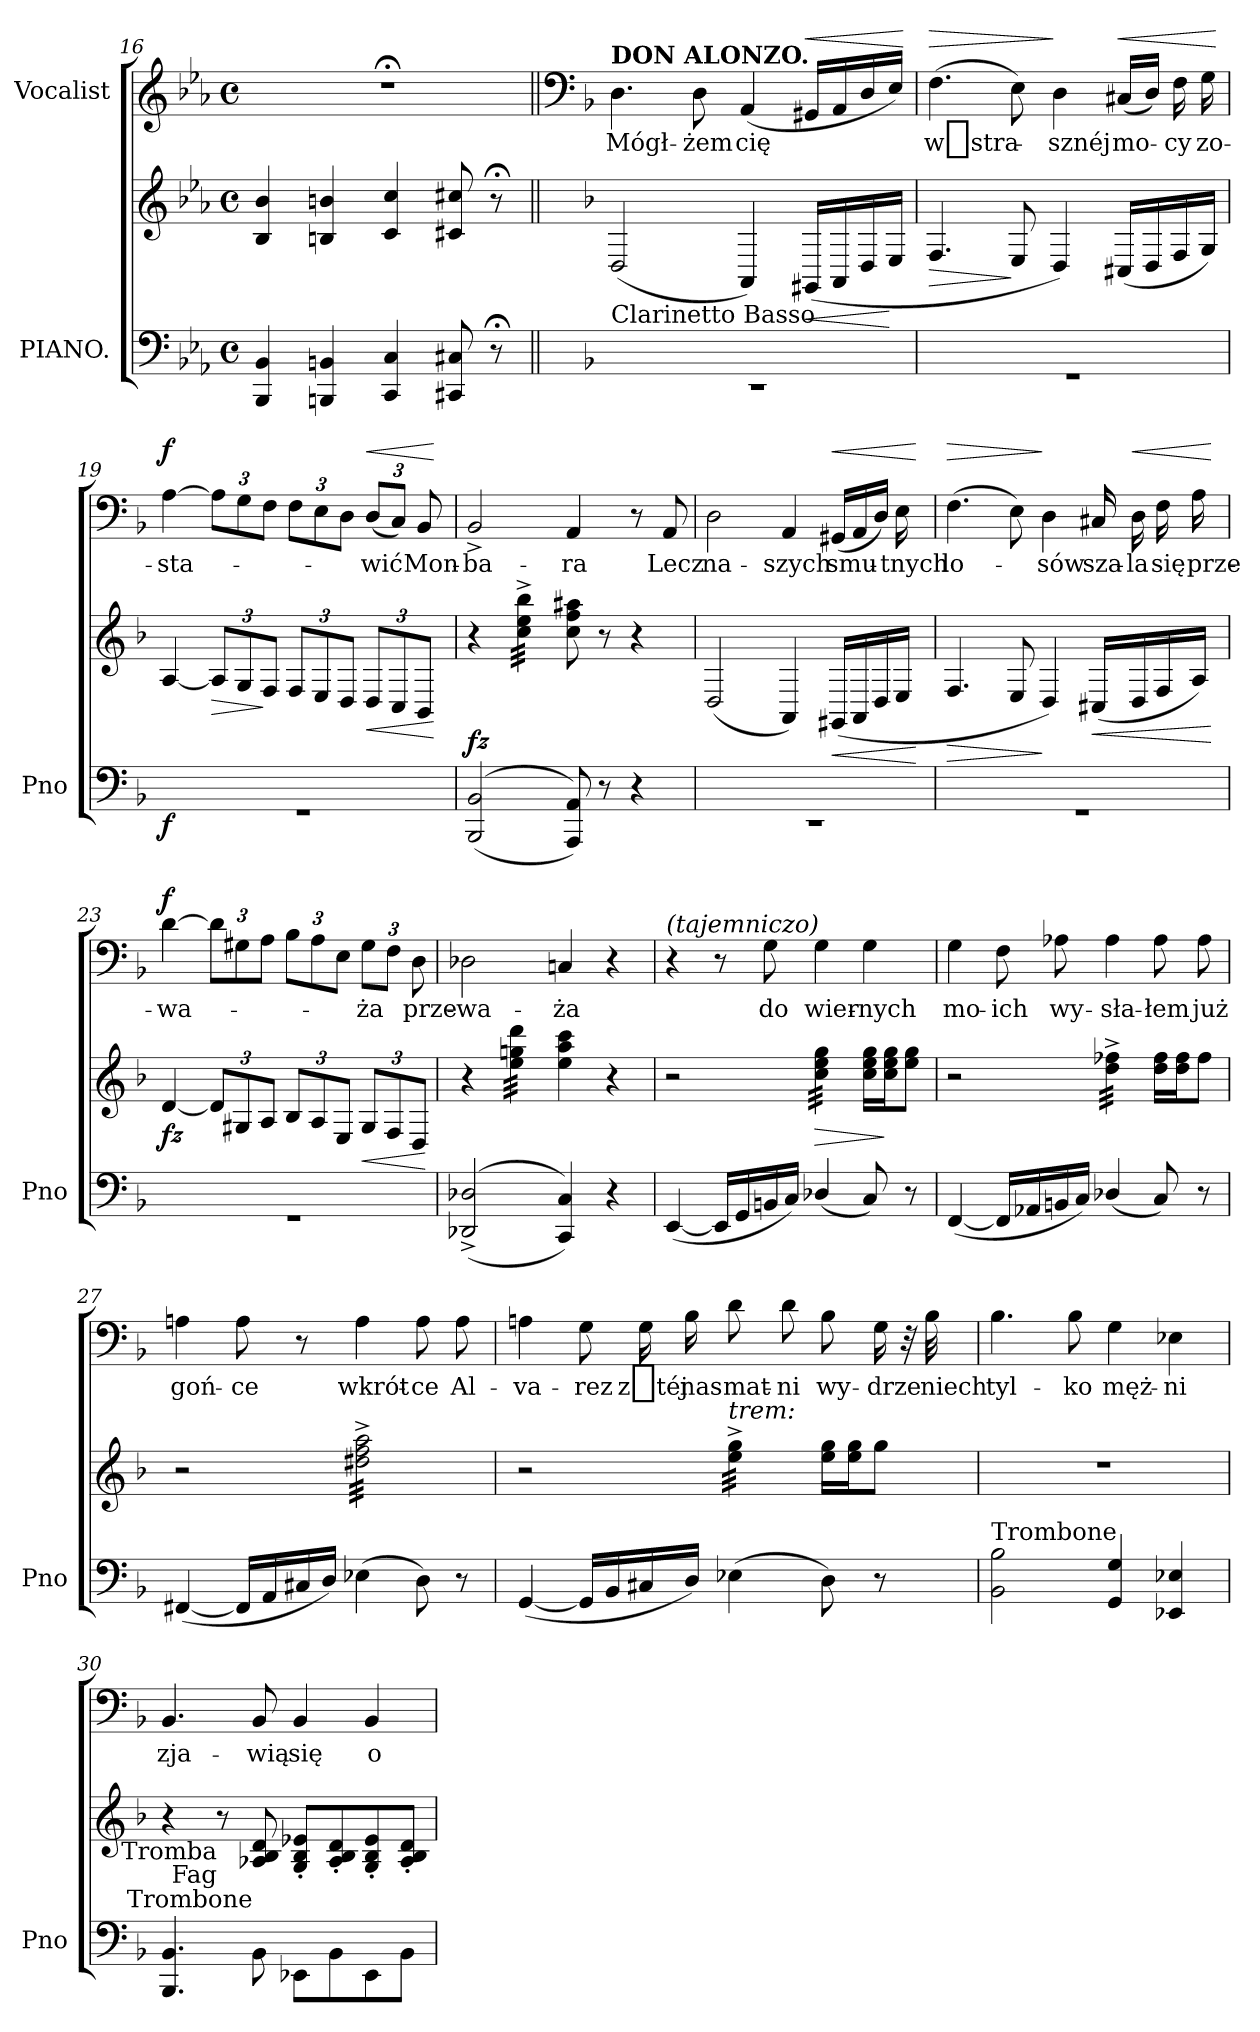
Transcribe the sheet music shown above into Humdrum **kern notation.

**kern	**kern	**dynam	**kern	**text	**dynam
*part2	*part2	*part2	*part1	*part1	*part1
*staff3	*staff2	*staff2/3	*staff1	*staff1	*staff1
*I"PIANO.	*	*	*I"Vocalist	*	*
*I'Pno	*	*	*	*	*
*clefF4	*clefG2	*	*clefG2	*	*
*k[b-e-a-]	*k[b-e-a-]	*	*k[b-e-a-]	*	*
*c:	*c:	*	*c:	*	*
*M4/4	*M4/4	*	*M4/4	*	*
*met(c)	*met(c)	*	*met(c)	*	*
=16	=16	=16	=16	=16	=16
4BBB-/ 4BB-/	4B-/ 4b-/	.	1r;<	.	.
4BBBn/ 4BBn/	4Bn/ 4bn/	.	.	.	.
4CC/ 4C/	4c/ 4cc/	.	.	.	.
8CC#X/ 8C#X/	8c#X/ 8cc#X/	.	.	.	.
8r;<	8r;<	.	.	.	.
=17||	=17||	=17||	=17||	=17||	=17||
*	*	*	*clefF4	*	*
*k[b-]	*k[b-]	*	*k[b-]	*	*
*	*	*	*MM72	*	*
!	!	!	!LO:TX:a:B:t=DON ALONZO.	!	!
!LO:TX:a:t=Clarinetto Basso	!	!	!	!	!
1rEE	(2D/	.	4.D\	Mógł-	.
.	.	.	8D\	-żem	.
.	4AA/)	.	(>4AA/	cię	.
!	!	!LO:HP:b	!	!	!LO:HP:a
.	(16GG#X/LL	<	16GG#X/LL	.	<
.	16AA/	.	16AA/	.	.
.	16D/	.	16D/	.	.
.	16E/JJ	[	16E/JJ)	.	.
.	.	.	.	.	[
=18	=18	=18	=18	=18	=18
!	!	!LO:HP:b	!	!	!LO:HP:a
1rGG	4.F/	>	(4.F\	w_stra-	>
.	8E/	]	8E\)	.	.
.	4D/)	.	4D\	-sznéj	]
!	!	!	!	!	!LO:HP:a
.	(<16C#X/LL	.	(16C#X/LL	mo-	<
.	16D/	.	16D/JJ)	.	.
.	16F/	.	16F\	-cy	.
.	16G/JJ)	.	16G\	zo-	.
.	.	.	.	.	[
=19	=19	=19	=19	=19	=19
!	!	!LO:DY:b=2	!	!	!LO:DY:a
1rGG	[4A/	f	[4A\	-sta-	f
!	!	!LO:HP:b	!	!	!
.	12A/L]	>	12A\L]	.	.
.	12G/	.	12G\	.	.
.	12F/J	]	12F\J	.	.
.	12F/L	.	12F\L	.	.
.	12E/	.	12E\	.	.
.	12D/J	.	12D\J	.	.
!	!	!LO:HP:b	!	!	!
*	*	*	*Xbrackettup	*	*
!	!	!	!	!	!LO:HP:a
.	12D/L	<	(12D/L	-wić	<
.	12C/	.	12C/J)	.	.
.	12BB-/J	.	12BB-/	Mon-	.
.	.	[	.	.	[
=20	=20	=20	=20	=20	=20
!	!	!LO:DY:a=2	!	!	!
(<(>2BBB-/ 2BB-/	4r	fz	2BB-^>/	-ba-	.
!	!LO:TX:a:i:t=trem&colon;	!	!	!	!
*	*tremolo	*	*	*	*
.	32cc^<\ 32ee^<\ 32bb-^<\LLL	.	.	.	.
.	32cc^<\ 32ee^<\ 32bb-^<\	.	.	.	.
.	32cc^<\ 32ee^<\ 32bb-^<\	.	.	.	.
.	32cc^<\ 32ee^<\ 32bb-^<\	.	.	.	.
.	32cc^<\ 32ee^<\ 32bb-^<\	.	.	.	.
.	32cc^<\ 32ee^<\ 32bb-^<\	.	.	.	.
.	32cc^<\ 32ee^<\ 32bb-^<\	.	.	.	.
.	32cc^<\ 32ee^<\ 32bb-^<\JJJ	.	.	.	.
*	*Xtremolo	*	*	*	*
8AAA/ 8AA/))	8cc\ 8ff\ 8aa#X\	.	4AA/	-ra	.
8r	8r	.	.	.	.
4r	4r	.	8r	.	.
.	.	.	8AA/	Lecz	.
=21	=21	=21	=21	=21	=21
1rEE	(2D/	.	2D\	na-	.
.	4AA/)	.	4AA/	-szych	.
!	!	!	!	!	!LO:HP:a
.	(16GG#X/LL	<	(16GG#X/LL	smu-	<
.	16AA/	.	16AA/	.	.
.	16D/	.	16D/JJ)	.	.
.	16E/JJ	.	16E\	-tnych	.
.	.	[	.	.	[
=22	=22	=22	=22	=22	=22
!	!	!	!	!	!LO:HP:a
1rGG	4.F/	>	(4.F\	lo-	>
.	8E/	.	8E\)	.	.
.	4D/)	]	4D\	-sów	]
.	(<16C#X/LL	<	16C#X/	sza-	.
!	!	!	!	!	!LO:HP:a
.	16D/	.	16D\	-la	<
.	16F/	.	16F\	się	.
.	16A/JJ)	.	16A\	prze-	.
.	.	[	.	.	[
=23	=23	=23	=23	=23	=23
!	!	!	!	!	!LO:DY:a
1rGG	[4d/	fz	[4d\	-wa-	f
.	12d/L]	.	12d\L]	.	.
.	12G#X/	.	12G#X\	.	.
.	12A/J	.	12A\J	.	.
.	12B-/L	.	12B-\L	.	.
.	12A/	.	12A\	.	.
.	12E/J	.	12E\J	.	.
.	12G#/L	<	12G#\L	-ża	.
.	12F/	.	12F\J	.	.
.	12D/J	.	12D\	prze-	.
.	.	[	.	.	.
=24	=24	=24	=24	=24	=24
(<(>2DD-X^>/ 2D-X^>/	4r	.	2D-X\	-wa-	.
!	!LO:TX:a:i:t=trem&colon;	!	!	!	!
*	*tremolo	*	*	*	*
.	32ee\ 32ggn\ 32ddd\LLL	.	.	.	.
.	32ee\ 32ggn\ 32ddd\	.	.	.	.
.	32ee\ 32ggn\ 32ddd\	.	.	.	.
.	32ee\ 32ggn\ 32ddd\	.	.	.	.
.	32ee\ 32ggn\ 32ddd\	.	.	.	.
.	32ee\ 32ggn\ 32ddd\	.	.	.	.
.	32ee\ 32ggn\ 32ddd\	.	.	.	.
.	32ee\ 32ggn\ 32ddd\JJJ	.	.	.	.
*	*Xtremolo	*	*	*	*
4CC/ 4C/))	4ee\ 4aa\ 4ccc\	.	4Cn/	-ża	.
4r	4r	.	4r	.	.
=25	=25	=25	=25	=25	=25
!	!	!	!LO:TX:a:i:t=(tajemniczo)	!	!
([4EE/	2r	.	4r	.	.
16EE/LL]	.	.	8r	.	.
16GG/	.	.	.	.	.
16BBn/	.	.	8G\	do	.
16C/JJ)	.	.	.	.	.
!	!LO:TX:a:i:t=trem&colon;	!	!	!	!
*	*tremolo	*	*	*	*
(4D-X/	32cc\ 32ee\ 32gg\LLL	>	4G\	wier-	.
.	32cc\ 32ee\ 32gg\	.	.	.	.
.	32cc\ 32ee\ 32gg\	.	.	.	.
.	32cc\ 32ee\ 32gg\	.	.	.	.
.	32cc\ 32ee\ 32gg\	.	.	.	.
.	32cc\ 32ee\ 32gg\	.	.	.	.
.	32cc\ 32ee\ 32gg\	.	.	.	.
.	32cc\ 32ee\ 32gg\JJJ	.	.	.	.
*	*Xtremolo	*	*	*	*
8C/)	16cc\ 16ee\ 16gg\LL	.	4G\	-nych	.
.	16cc\ 16ee\ 16gg\J	]	.	.	.
8r	8ee\ 8gg\J	.	.	.	.
=26	=26	=26	=26	=26	=26
([4FF/	2r	.	4G\	mo-	.
16FF/LL]	.	.	8F\	-ich	.
16AA-X/	.	.	.	.	.
16BBn/	.	.	8A-X\	wy-	.
16C/JJ)	.	.	.	.	.
!	!LO:TX:a:i:t=trem&colon;	!	!	!	!
*	*tremolo	*	*	*	*
(4D-X/	32dd^<\ 32ff-X^<\LLL	.	4A-\	-sła-	.
.	32dd^<\ 32ff-X^<\	.	.	.	.
.	32dd^<\ 32ff-X^<\	.	.	.	.
.	32dd^<\ 32ff-X^<\	.	.	.	.
.	32dd^<\ 32ff-X^<\	.	.	.	.
.	32dd^<\ 32ff-X^<\	.	.	.	.
.	32dd^<\ 32ff-X^<\	.	.	.	.
.	32dd^<\ 32ff-X^<\JJJ	.	.	.	.
*	*Xtremolo	*	*	*	*
8C/)	16dd\ 16ff-\LL	.	8A-\	-łem	.
.	16dd\ 16ff-\J	.	.	.	.
8r	8ff-\J	.	8A-\	już	.
=27	=27	=27	=27	=27	=27
([4FF#X/	2r	.	4An\	goń-	.
16FF#/LL]	.	.	8A\	-ce	.
16AA/	.	.	.	.	.
16C#X/	.	.	8r	.	.
16D/JJ)	.	.	.	.	.
!	!LO:TX:a:i:t=trem&colon;	!	!	!	!
*	*tremolo	*	*	*	*
(4E-X\	32dd#X^<\ 32ff^<\ 32aa^<\LLL	.	4A\	wkrót-	.
.	32dd#X^<\ 32ff^<\ 32aa^<\	.	.	.	.
.	32dd#X^<\ 32ff^<\ 32aa^<\	.	.	.	.
.	32dd#X^<\ 32ff^<\ 32aa^<\	.	.	.	.
.	32dd#X^<\ 32ff^<\ 32aa^<\	.	.	.	.
.	32dd#X^<\ 32ff^<\ 32aa^<\	.	.	.	.
.	32dd#X^<\ 32ff^<\ 32aa^<\	.	.	.	.
.	32dd#X^<\ 32ff^<\ 32aa^<\	.	.	.	.
8D\)	32dd#X^<\ 32ff^<\ 32aa^<\	.	8A\	-ce	.
.	32dd#X^<\ 32ff^<\ 32aa^<\	.	.	.	.
.	32dd#X^<\ 32ff^<\ 32aa^<\	.	.	.	.
.	32dd#X^<\ 32ff^<\ 32aa^<\	.	.	.	.
8r	32dd#X^<\ 32ff^<\ 32aa^<\	.	8A\	Al-	.
.	32dd#X^<\ 32ff^<\ 32aa^<\	.	.	.	.
.	32dd#X^<\ 32ff^<\ 32aa^<\	.	.	.	.
.	32dd#X^<\ 32ff^<\ 32aa^<\JJJ	.	.	.	.
=28	=28	=28	=28	=28	=28
([4GG/	2r	.	4An\	-va-	.
16GG/LL]	.	.	8G\	-rez	.
16BB-/	.	.	.	.	.
16C#X/	.	.	16G\	z_téj	.
16D/JJ)	.	.	16B-\	nas	.
!	!LO:TX:a:i:t=trem&colon;	!	!	!	!
(4E-X\	32ee^<\ 32gg^<\LLL	.	8d\	mat-	.
.	32ee^<\ 32gg^<\	.	.	.	.
.	32ee^<\ 32gg^<\	.	.	.	.
.	32ee^<\ 32gg^<\	.	.	.	.
.	32ee^<\ 32gg^<\	.	8d\	-ni	.
.	32ee^<\ 32gg^<\	.	.	.	.
.	32ee^<\ 32gg^<\	.	.	.	.
.	32ee^<\ 32gg^<\JJJ	.	.	.	.
*	*Xtremolo	*	*	*	*
8D\)	16ee\ 16gg\LL	.	8B-\	wy-	.
.	16ee\ 16gg\J	.	.	.	.
8r	8gg\J	.	16G\	-drze	.
.	.	.	32r	.	.
.	.	.	32B-\	niech	.
=29	=29	=29	=29	=29	=29
!LO:TX:a:t=Trombone	!	!	!	!	!
2BB-\ 2B-\	1r	.	4.B-\	tyl-	.
.	.	.	8B-\	-ko	.
4GG/ 4G/	.	.	4G\	męż-	.
4EE-X/ 4E-X/	.	.	4E-X\	-ni	.
=30	=30	=30	=30	=30	=30
4.BBB-/ 4.BB-/	4r	.	4.BB-/	zja-	.
!	!LO:TX:b:rj:t=Tromba\nFag	!	!	!	!
.	8r	.	.	.	.
!LO:TX:a:rj:t=Trombone	!	!	!	!	!
8BB-\	8A-X/ 8B-/ 8d/	.	8BB-/	-wią	.
8EE-X\L	8G'/ 8B-'/ 8e-X'/L	.	4BB-/	się	.
8BB-\	8A-'/ 8B-'/ 8d'/	.	.	.	.
8EE-\	8G'/ 8B-'/ 8e-'/	.	4BB-/	o-	.
8BB-\J	8A-'/ 8B-'/ 8d'/J	.	.	.	.
=	=	=	=	=	=
*-	*-	*-	*-	*-	*-
